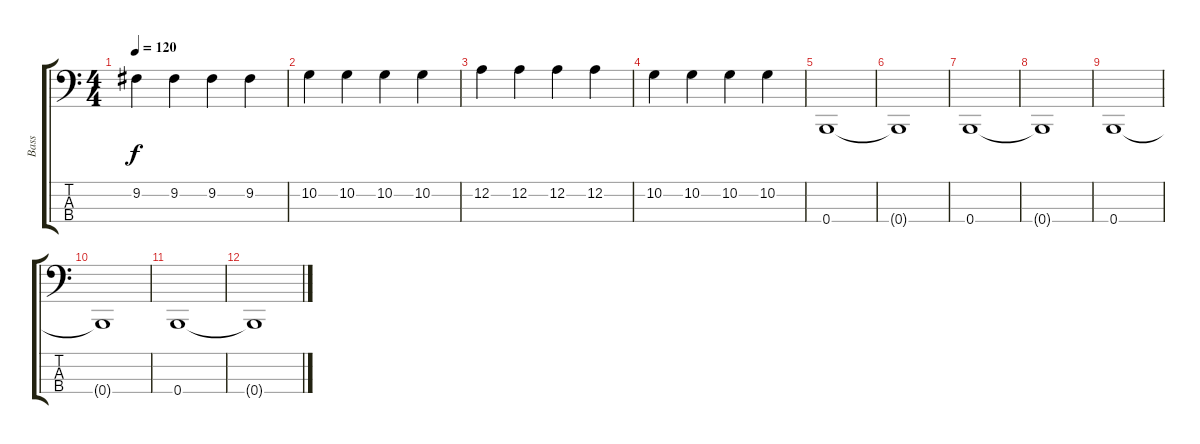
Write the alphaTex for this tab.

\track ("Bass" "Bass") {instrument electricbassfinger}
\staff {score tabs}
\tuning (D2 A1 E1 B0) {hide}
\ts (4 4)
\tempo 120
\clef f4
\ks c
9.2.4{dy f} 9.2.4 9.2.4 9.2.4 |
10.2.4 10.2.4 10.2.4 10.2.4 |
12.2.4 12.2.4 12.2.4 12.2.4 |
10.2.4 10.2.4 10.2.4 10.2.4 |
0.4.1 |
0.4{t}.1 |
0.4.1 |
0.4{t}.1 |
0.4.1 |
0.4{t}.1 |
0.4.1 |
0.4{t}.1
